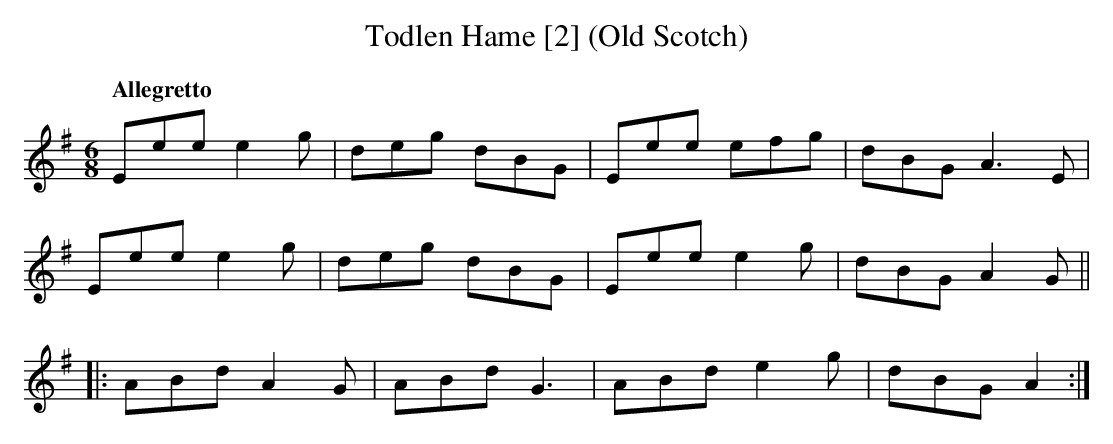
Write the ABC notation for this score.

X:1
T:Todlen Hame [2] (Old Scotch)
M:6/8
L:1/8
Q:"Allegretto"
K:Emin
Eee e2g|deg dBG|Eee efg|dBG A3E|
Eee e2g|deg dBG|Eee e2g|dBG A2G||
|:ABd A2G|ABd G3|ABd e2g|dBG A2 :|]
